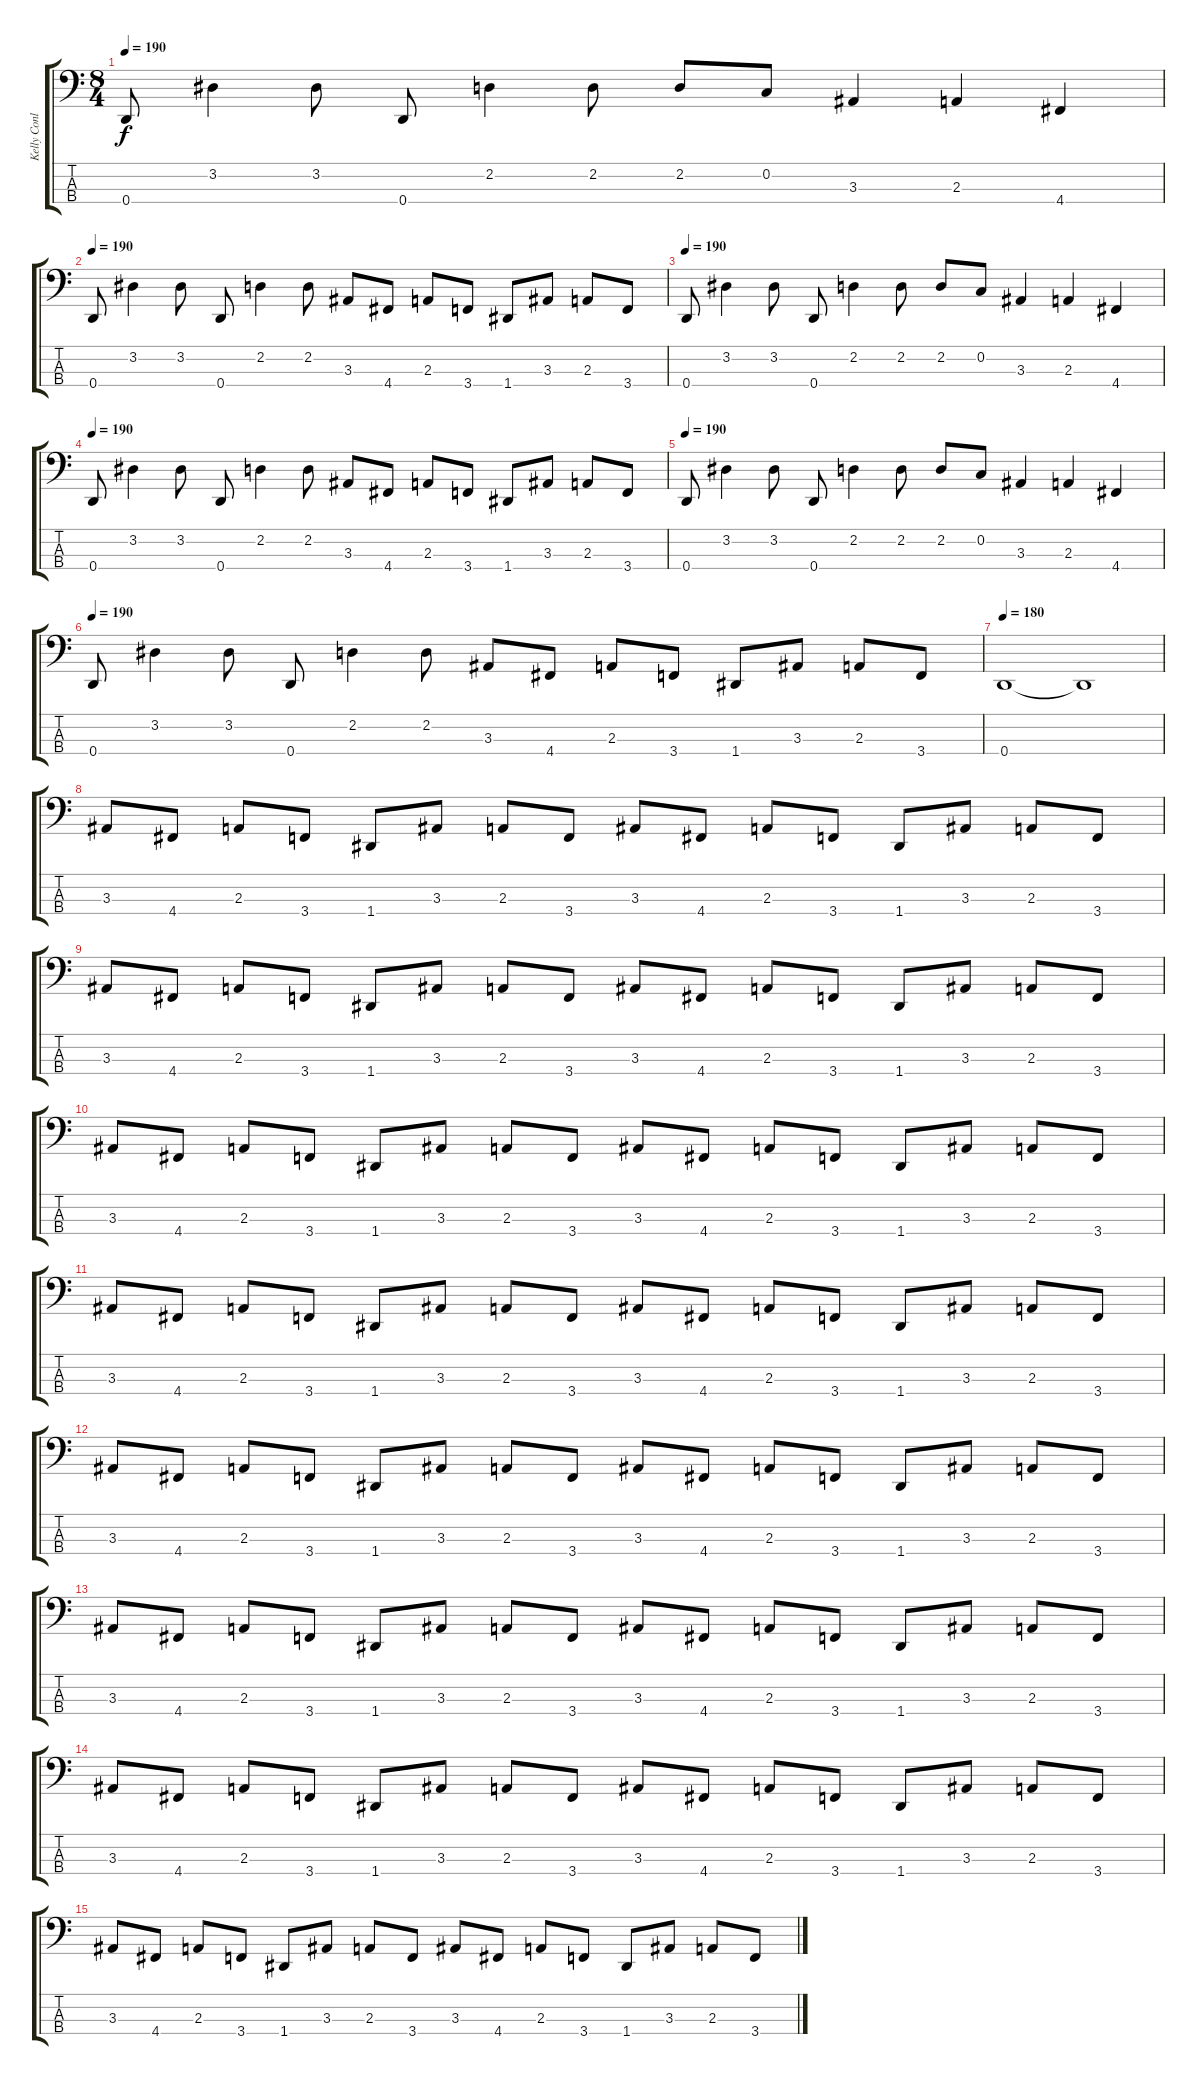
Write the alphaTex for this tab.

\track ("Kelly Conlon" "Kelly Conl") {instrument electricbassfinger}
\staff {score tabs}
\tuning (F2 C2 G1 D1) {hide}
\ts (8 4)
\tempo 190
\clef f4
\ks c
0.4.8{dy f} 3.2.4 3.2.8 0.4.8 2.2.4 2.2.8 2.2.8 0.2.8 3.3.4 2.3.4 4.4.4 |
\tempo 190
0.4.8 3.2.4 3.2.8 0.4.8 2.2.4 2.2.8 3.3.8 4.4.8 2.3.8 3.4.8 1.4.8 3.3.8 2.3.8 3.4.8 |
\tempo 190
0.4.8 3.2.4 3.2.8 0.4.8 2.2.4 2.2.8 2.2.8 0.2.8 3.3.4 2.3.4 4.4.4 |
\tempo 190
0.4.8 3.2.4 3.2.8 0.4.8 2.2.4 2.2.8 3.3.8 4.4.8 2.3.8 3.4.8 1.4.8 3.3.8 2.3.8 3.4.8 |
\tempo 190
0.4.8 3.2.4 3.2.8 0.4.8 2.2.4 2.2.8 2.2.8 0.2.8 3.3.4 2.3.4 4.4.4 |
\tempo 190
0.4.8 3.2.4 3.2.8 0.4.8 2.2.4 2.2.8 3.3.8 4.4.8 2.3.8 3.4.8 1.4.8 3.3.8 2.3.8 3.4.8 |
\tempo 180
0.4.1 0.4{t}.1 |
3.3.8 4.4.8 2.3.8 3.4.8 1.4.8 3.3.8 2.3.8 3.4.8 3.3.8 4.4.8 2.3.8 3.4.8 1.4.8 3.3.8 2.3.8 3.4.8 |
3.3.8 4.4.8 2.3.8 3.4.8 1.4.8 3.3.8 2.3.8 3.4.8 3.3.8 4.4.8 2.3.8 3.4.8 1.4.8 3.3.8 2.3.8 3.4.8 |
3.3.8 4.4.8 2.3.8 3.4.8 1.4.8 3.3.8 2.3.8 3.4.8 3.3.8 4.4.8 2.3.8 3.4.8 1.4.8 3.3.8 2.3.8 3.4.8 |
3.3.8 4.4.8 2.3.8 3.4.8 1.4.8 3.3.8 2.3.8 3.4.8 3.3.8 4.4.8 2.3.8 3.4.8 1.4.8 3.3.8 2.3.8 3.4.8 |
3.3.8 4.4.8 2.3.8 3.4.8 1.4.8 3.3.8 2.3.8 3.4.8 3.3.8 4.4.8 2.3.8 3.4.8 1.4.8 3.3.8 2.3.8 3.4.8 |
3.3.8 4.4.8 2.3.8 3.4.8 1.4.8 3.3.8 2.3.8 3.4.8 3.3.8 4.4.8 2.3.8 3.4.8 1.4.8 3.3.8 2.3.8 3.4.8 |
3.3.8 4.4.8 2.3.8 3.4.8 1.4.8 3.3.8 2.3.8 3.4.8 3.3.8 4.4.8 2.3.8 3.4.8 1.4.8 3.3.8 2.3.8 3.4.8 |
3.3.8 4.4.8 2.3.8 3.4.8 1.4.8 3.3.8 2.3.8 3.4.8 3.3.8 4.4.8 2.3.8 3.4.8 1.4.8 3.3.8 2.3.8 3.4.8
